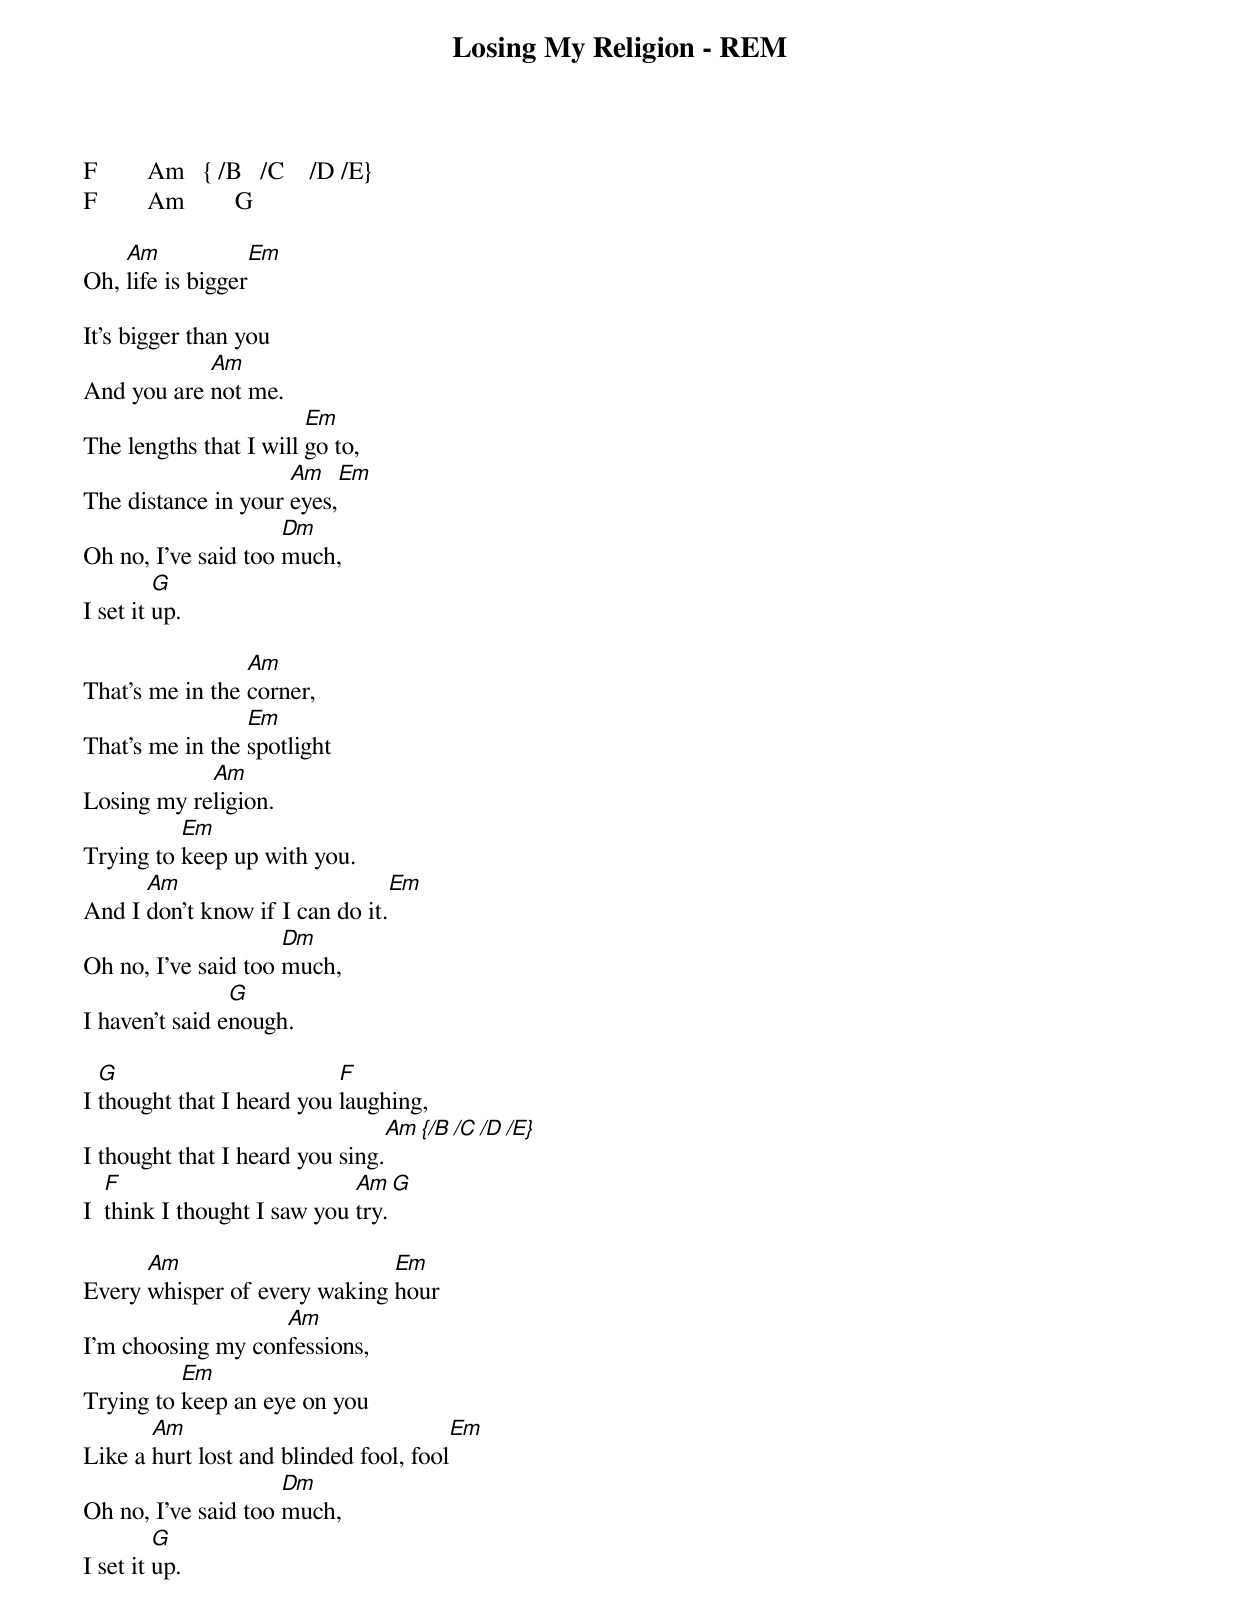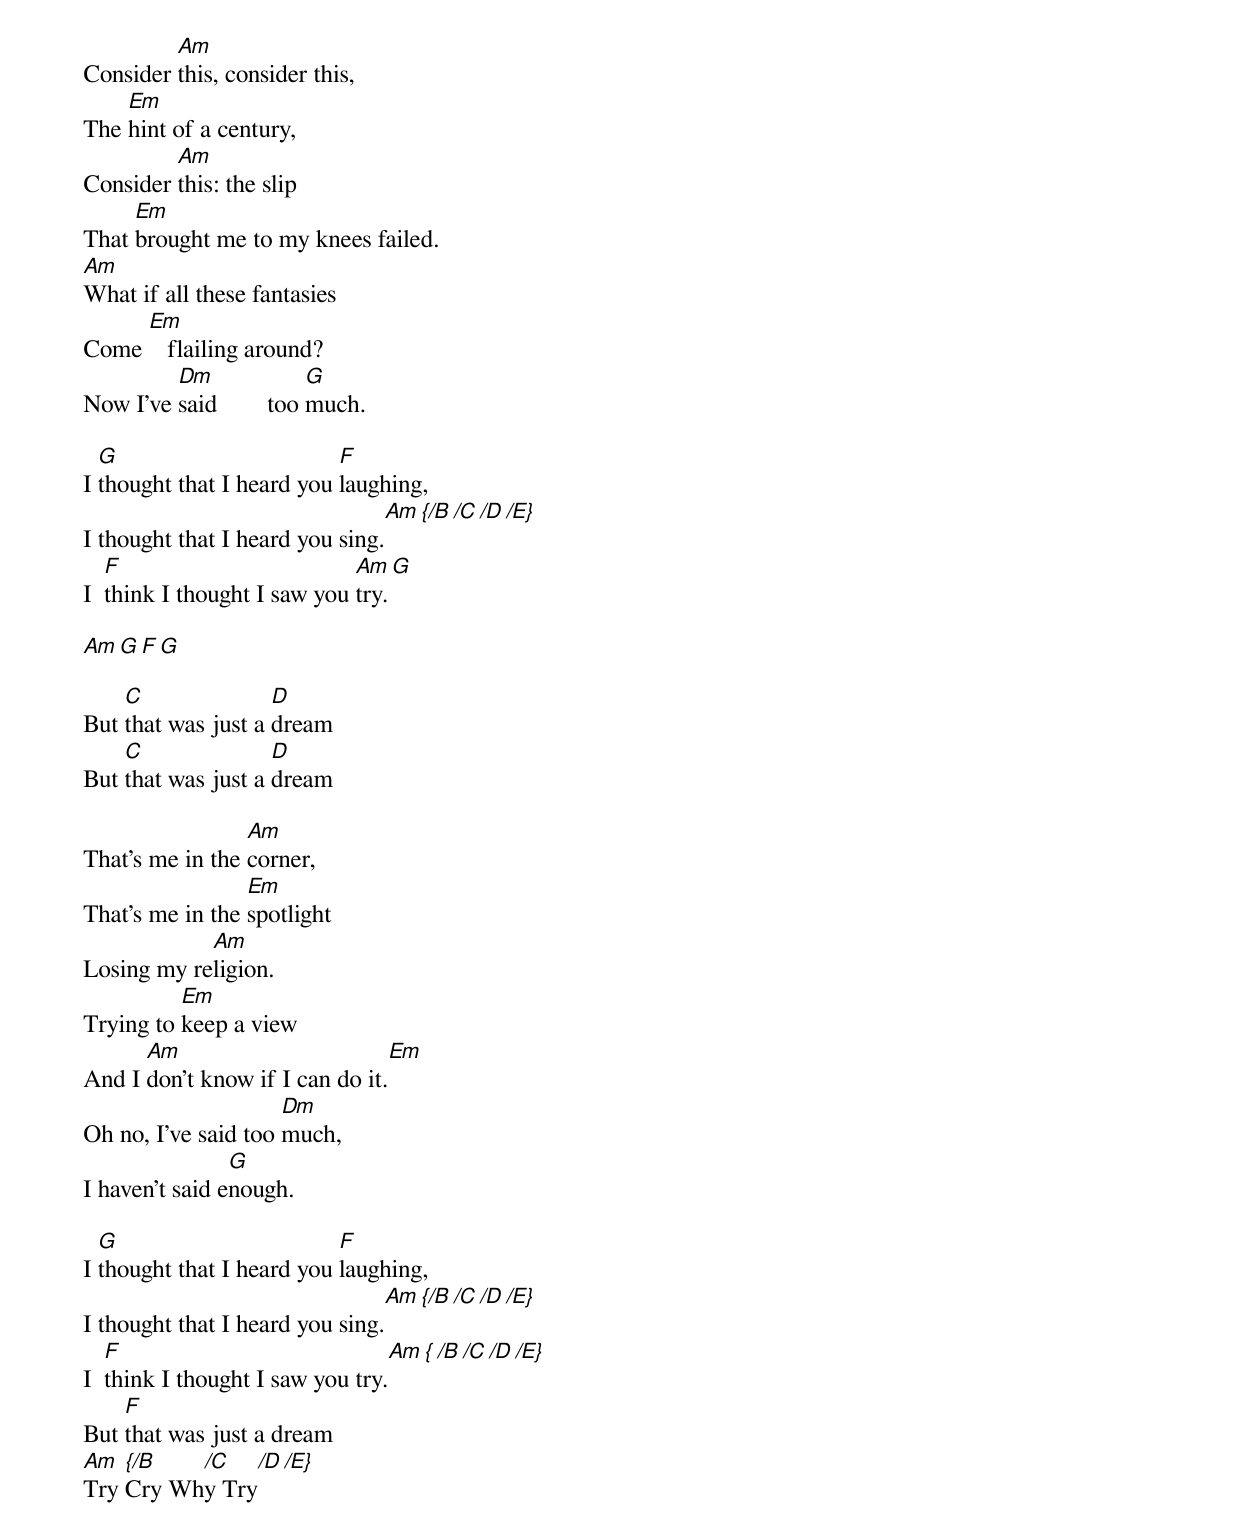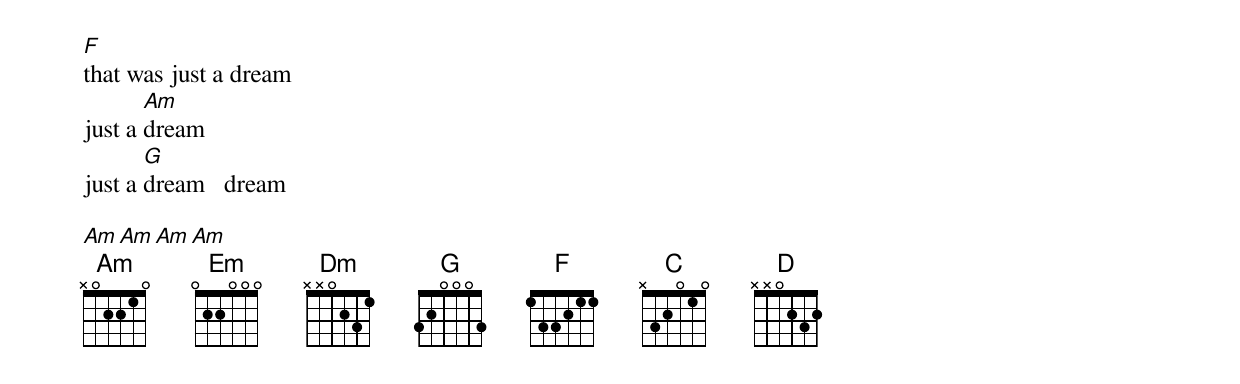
Losing My Religion - REM

F        Am   { /B   /C    /D /E}
F        Am        G

    Am              Em
Oh, life is bigger

It's bigger than you
            Am
And you are not me.
                        Em
The lengths that I will go to,
                     Am      Em
The distance in your eyes,
                     Dm
Oh no, I've said too much,
         G
I set it up.

                 Am
That's me in the corner,
                 Em
That's me in the spotlight
            Am
Losing my religion.
          Em
Trying to keep up with you.
      Am                          Em
And I don't know if I can do it.
                     Dm
Oh no, I've said too much,
                G
I haven't said enough.

  G                        F
I thought that I heard you laughing,
                                          Am   {/B   /C   /D /E}
I thought that I heard you sing.
   F                         Am     G
I  think I thought I saw you try.

      Am                      Em
Every whisper of every waking hour
                   Am
I'm choosing my confessions,
          Em
Trying to keep an eye on you
       Am                                 Em
Like a hurt lost and blinded fool, fool
                     Dm
Oh no, I've said too much,
         G
I set it up.

         Am
Consider this, consider this,
    Em
The hint of a century,
         Am
Consider this: the slip
     Em
That brought me to my knees failed.
Am
What if all these fantasies
     Em
Come    flailing around?
         Dm              G
Now I've said        too much.

  G                        F
I thought that I heard you laughing,
                                          Am   {/B   /C   /D /E}
I thought that I heard you sing.
   F                         Am     G
I  think I thought I saw you try.

Am     G      F      G

    C               D
But that was just a dream
    C               D
But that was just a dream

                 Am
That's me in the corner,
                 Em
That's me in the spotlight
            Am
Losing my religion.
          Em
Trying to keep a view
      Am                          Em
And I don't know if I can do it.
                     Dm
Oh no, I've said too much,
                G
I haven't said enough.

  G                        F
I thought that I heard you laughing,
                                          Am   {/B   /C   /D /E}
I thought that I heard you sing.
   F                                      Am { /B   /C   /D /E}
I  think I thought I saw you try.
    F
But that was just a dream
Am  {/B   /C        /D  /E}
Try Cry Why Try
F
that was just a dream
       Am
just a dream
       G
just a dream   dream

Am     Am     Am     Am
